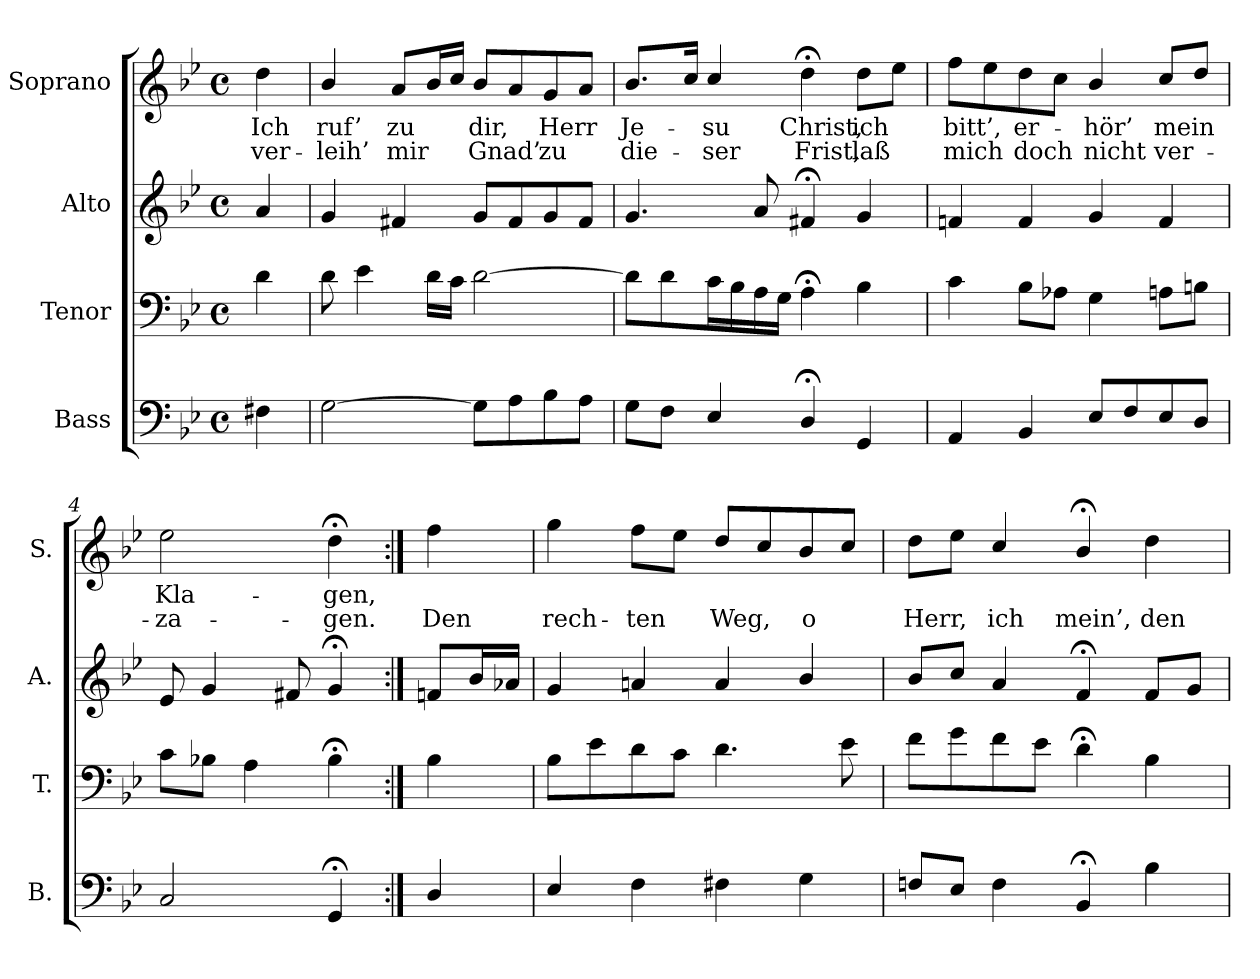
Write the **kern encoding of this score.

**kern	**kern	**kern	**kern	**text	**text
*part4	*part3	*part2	*part1	*part1	*part1
*staff4	*staff3	*staff2	*staff1	*staff1	*staff1
*I"Bass	*I"Tenor	*I"Alto	*I"Soprano	*	*
*I'B.	*I'T.	*I'A.	*I'S.	*	*
*clefF4	*clefF4	*clefG2	*clefG2	*	*
*k[b-e-]	*k[b-e-]	*k[b-e-]	*k[b-e-]	*	*
*g:	*g:	*g:	*g:	*	*
*M4/4	*M4/4	*M4/4	*M4/4	*	*
*met(c)	*met(c)	*met(c)	*met(c)	*	*
=	=	=	=	=	=
4F#X\	4d\	4a/	4dd\	Ich	ver-
=1	=1	=1	=1	=1	=1
[2G\	8d\	4g/	4b-/	ruf’	-leih’
.	4e-\	.	.	.	.
.	.	4f#X/	8a/L	zu	mir
.	16d\LL	.	16b-/L	.	.
.	16c\JJ	.	16cc/JJ	.	.
8G\L]	[2d\	8g/L	8b-/L	dir,	Gnad’
8A\	.	8f#/	8a/	.	.
8B-\	.	8g/	8g/	Herr	zu
8A\J	.	8f#/J	8a/J	.	.
=2	=2	=2	=2	=2	=2
8G\L	8d\L]	4.g/	8.b-/L	Je-	die-
8F\J	8d\	.	.	.	.
.	.	.	16cc/Jk	.	.
4E-/	16c\L	.	4cc/	-su	-ser
.	16B-\	.	.	.	.
.	16A\	8a/	.	.	.
.	16G\JJ	.	.	.	.
4D;</	4A;<\	4f#X;</	4dd;<\	Christ,	Frist,
4GG/	4B-\	4g/	8dd\L	ich	laß
.	.	.	8ee-\J	.	.
=3	=3	=3	=3	=3	=3
4AA/	4c\	4fn/	8ff\L	bitt’,	mich
.	.	.	8ee-\	.	.
4BB-/	8B-\L	4f/	8dd\	er-	doch
.	8A-X\J	.	8cc\J	.	.
8E-/L	4G\	4g/	4b-/	-hör’	nicht
8F/	.	.	.	.	.
8E-/	8An\L	4f/	8cc/L	mein	ver-
8D/J	8Bn\J	.	8dd/J	.	.
=4	=4	=4	=4	=4	=4
2C/	8c\L	8e-/	2ee-\	Kla-	-za-
.	8B-X\J	4g/	.	.	.
.	4A\	.	.	.	.
.	.	8f#X/	.	.	.
4GG;</	4B-;<\	4g;</	4dd;<\	-gen,	-gen.
!!LO:LB:g=z
=4a:|!	=4a:|!	=4a:|!	=4a:|!	=4a:|!	=4a:|!
4D/	4B-\	8fn/L	4ff\	.	Den
.	.	16b-/L	.	.	.
.	.	16a-X/JJ	.	.	.
=5	=5	=5	=5	=5	=5
4E-/	8B-\L	4g/	4gg\	.	rech-
.	8e-\	.	.	.	.
4F\	8d\	4an/	8ff\L	.	-ten
.	8c\J	.	8ee-\J	.	.
4F#X\	4.d\	4a/	8dd/L	.	Weg,
.	.	.	8cc/	.	.
4G\	.	4b-/	8b-/	.	o
.	8e-\	.	8cc/J	.	.
=6	=6	=6	=6	=6	=6
8Fn/L	8f\L	8b-/L	8dd\L	.	Herr,
8E-/J	8g\	8cc/J	8ee-\J	.	.
4F\	8f\	4a/	4cc/	.	ich
.	8e-\J	.	.	.	.
4BB-;</	4d;<\	4f;</	4b-;</	.	mein’,
4B-\	4B-\	8f/L	4dd\	.	den
.	.	8g/J	.	.	.
=	=	=	=	=	=
*-	*-	*-	*-	*-	*-
